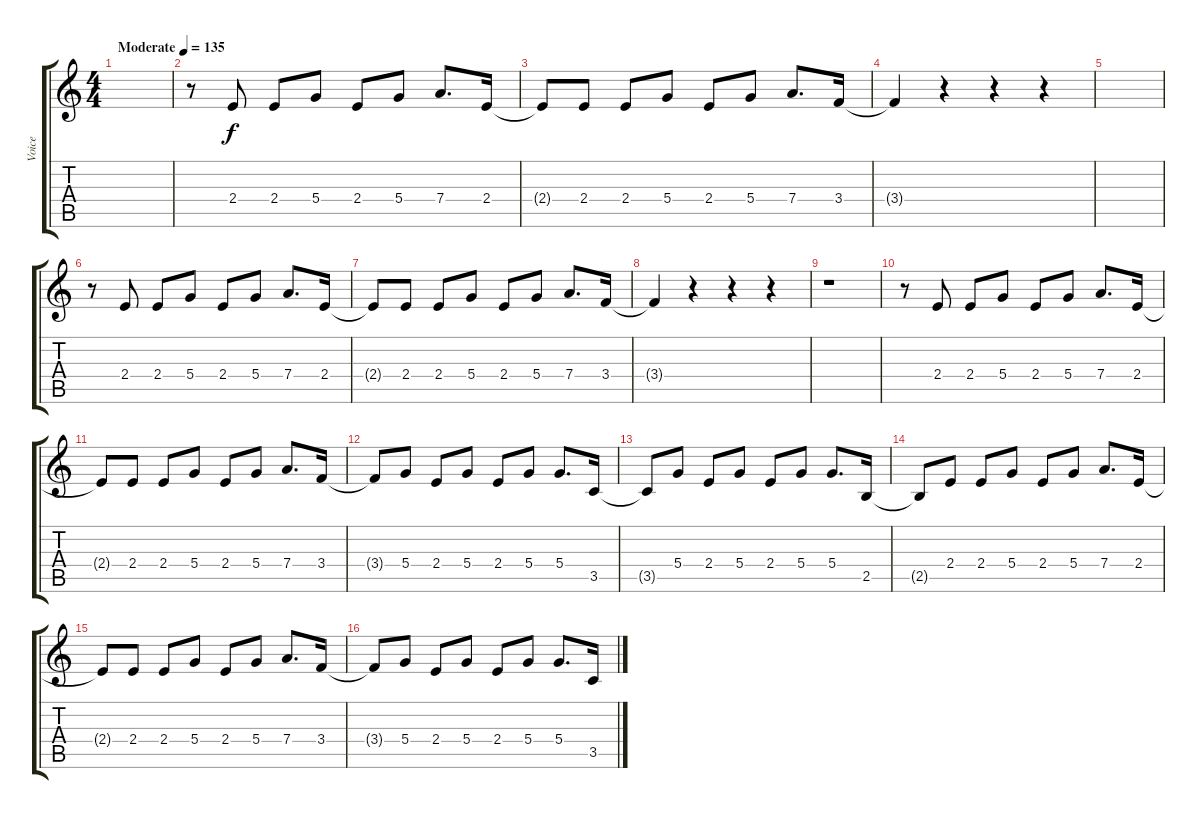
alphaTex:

\track ("Voice" "Voice") {instrument electricguitarjazz}
\staff {score tabs}
\tuning (E4 B3 G3 D3 A2 E2) {hide}
\ts (4 4)
\tempo (135 "Moderate")
\clef g2
\ks c
|
r.8 2.4.8 2.4.8 5.4.8 2.4.8 5.4.8 7.4.8{d} 2.4.16 |
2.4{t}.8 2.4.8 2.4.8 5.4.8 2.4.8 5.4.8 7.4.8{d} 3.4.16 |
3.4{t}.4 r.4 r.4 r.4 |
|
r.8 2.4.8 2.4.8 5.4.8 2.4.8 5.4.8 7.4.8{d} 2.4.16 |
2.4{t}.8 2.4.8 2.4.8 5.4.8 2.4.8 5.4.8 7.4.8{d} 3.4.16 |
3.4{t}.4 r.4 r.4 r.4 |
r.1 |
r.8 2.4.8 2.4.8 5.4.8 2.4.8 5.4.8 7.4.8{d} 2.4.16 |
2.4{t}.8 2.4.8 2.4.8 5.4.8 2.4.8 5.4.8 7.4.8{d} 3.4.16 |
3.4{t}.8 5.4.8 2.4.8 5.4.8 2.4.8 5.4.8 5.4.8{d} 3.5.16 |
3.5{t}.8 5.4.8 2.4.8 5.4.8 2.4.8 5.4.8 5.4.8{d} 2.5.16 |
2.5{t}.8 2.4.8 2.4.8 5.4.8 2.4.8 5.4.8 7.4.8{d} 2.4.16 |
2.4{t}.8 2.4.8 2.4.8 5.4.8 2.4.8 5.4.8 7.4.8{d} 3.4.16 |
3.4{t}.8 5.4.8 2.4.8 5.4.8 2.4.8 5.4.8 5.4.8{d} 3.5.16
